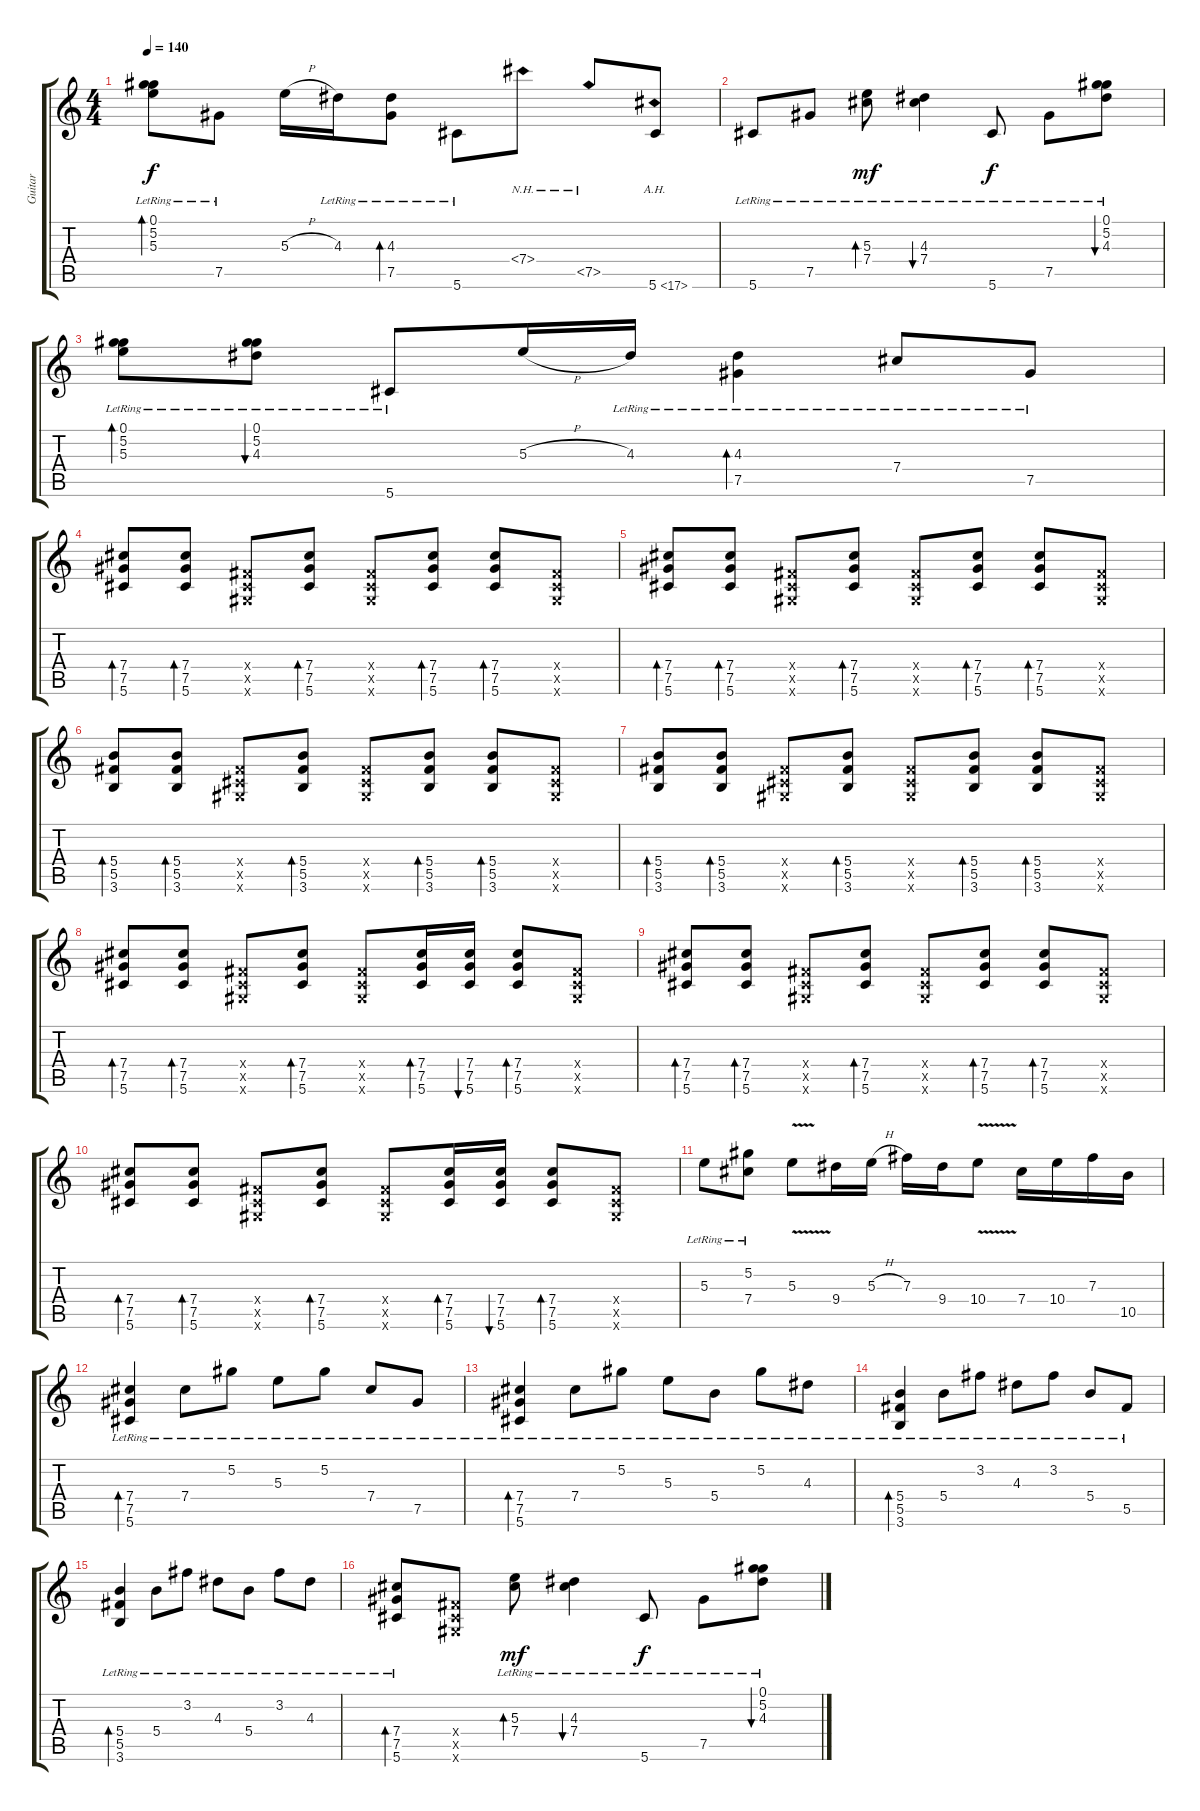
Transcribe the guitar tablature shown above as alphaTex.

\track ("Guitar" "Guitar") {instrument acousticguitarsteel}
\staff {score tabs}
\tuning (Ab4 Eb4 B3 Gb3 Db3 Ab2) {hide}
\ts (4 4)
\tempo 140
\clef g2
\ks c
(0.1{lr} 5.2{lr} 5.3{lr}).8{bd 60 dy f} 7.5{lr}.8 5.3{h}.16 4.3{lr}.16 (4.3{lr} 7.5{lr}).8{bd 60} 5.6{lr}.8 7.4{nh}.8 7.5{nh}.8 5.6{ah 12}.8 |
5.6{lr}.8 7.5{lr}.8 (5.3{lr} 7.4{lr}).8{bd 60 dy mf} (4.3{lr} 7.4{lr}).4{bu 60} 5.6{lr}.8{dy f} 7.5{lr}.8 (0.1{lr} 5.2{lr} 4.3{lr}).8{bu 60} |
(0.1{lr} 5.2{lr} 5.3{lr}).8{bd 60} (0.1{lr} 5.2{lr} 4.3{lr}).8{bu 60} 5.6{lr}.8 5.3{h}.16 4.3{lr}.16 (4.3{lr} 7.5{lr}).4{bd 60} 7.4{lr}.8 7.5{lr}.8 |
(7.4 7.5 5.6).8{bd 120} (7.4 7.5 5.6).8{bd 120} (0.4{x} 0.5{x} 0.6{x}).8 (7.4 7.5 5.6).8{bd 120} (0.4{x} 0.5{x} 0.6{x}).8 (7.4 7.5 5.6).8{bd 120} (7.4 7.5 5.6).8{bd 120} (0.4{x} 0.5{x} 0.6{x}).8 |
(7.4 7.5 5.6).8{bd 120} (7.4 7.5 5.6).8{bd 120} (0.4{x} 0.5{x} 0.6{x}).8 (7.4 7.5 5.6).8{bd 120} (0.4{x} 0.5{x} 0.6{x}).8 (7.4 7.5 5.6).8{bd 120} (7.4 7.5 5.6).8{bd 120} (0.4{x} 0.5{x} 0.6{x}).8 |
(5.4 5.5 3.6).8{bd 120} (5.4 5.5 3.6).8{bd 120} (0.4{x} 0.5{x} 0.6{x}).8 (5.4 5.5 3.6).8{bd 120} (0.4{x} 0.5{x} 0.6{x}).8 (5.4 5.5 3.6).8{bd 120} (5.4 5.5 3.6).8{bd 120} (0.4{x} 0.5{x} 0.6{x}).8 |
(5.4 5.5 3.6).8{bd 120} (5.4 5.5 3.6).8{bd 120} (0.4{x} 0.5{x} 0.6{x}).8 (5.4 5.5 3.6).8{bd 120} (0.4{x} 0.5{x} 0.6{x}).8 (5.4 5.5 3.6).8{bd 120} (5.4 5.5 3.6).8{bd 120} (0.4{x} 0.5{x} 0.6{x}).8 |
(7.4 7.5 5.6).8{bd 120} (7.4 7.5 5.6).8{bd 120} (0.4{x} 0.5{x} 0.6{x}).8 (7.4 7.5 5.6).8{bd 120} (0.4{x} 0.5{x} 0.6{x}).8 (7.4 7.5 5.6).16{bd 120} (7.4 7.5 5.6).16{bu 60} (7.4 7.5 5.6).8{bd 120} (0.4{x} 0.5{x} 0.6{x}).8 |
(7.4 7.5 5.6).8{bd 120} (7.4 7.5 5.6).8{bd 120} (0.4{x} 0.5{x} 0.6{x}).8 (7.4 7.5 5.6).8{bd 120} (0.4{x} 0.5{x} 0.6{x}).8 (7.4 7.5 5.6).8{bd 120} (7.4 7.5 5.6).8{bd 120} (0.4{x} 0.5{x} 0.6{x}).8 |
(7.4 7.5 5.6).8{bd 120} (7.4 7.5 5.6).8{bd 120} (0.4{x} 0.5{x} 0.6{x}).8 (7.4 7.5 5.6).8{bd 120} (0.4{x} 0.5{x} 0.6{x}).8 (7.4 7.5 5.6).16{bd 120} (7.4 7.5 5.6).16{bu 60} (7.4 7.5 5.6).8{bd 120} (0.4{x} 0.5{x} 0.6{x}).8 |
5.3{lr}.8 (5.2{lr} 7.4{lr}).8 5.3{v}.8 9.4.16 5.3{h}.16 7.3.16 9.4.16 10.4{v}.8 7.4.16 10.4.16 7.3.16 10.5.16 |
(7.4 7.5{lr} 5.6{lr}).4{bd 120} 7.4{lr}.8 5.2{lr}.8 5.3{lr}.8 5.2{lr}.8 7.4{lr}.8 7.5{lr}.8 |
(7.4 7.5{lr} 5.6{lr}).4{bd 120} 7.4{lr}.8 5.2{lr}.8 5.3{lr}.8 5.4{lr}.8 5.2{lr}.8 4.3{lr}.8 |
(5.4 5.5{lr} 3.6{lr}).4{bd 120} 5.4{lr}.8 3.2{lr}.8 4.3{lr}.8 3.2{lr}.8 5.4{lr}.8 5.5{lr}.8 |
(5.4 5.5{lr} 3.6{lr}).4{bd 120} 5.4{lr}.8 3.2{lr}.8 4.3{lr}.8 5.4{lr}.8 3.2{lr}.8 4.3{lr}.8 |
(7.4 7.5 5.6{lr}).8{bd 120} (0.4{x} 0.5{x} 0.6{x}).8 (5.3{lr} 7.4{lr}).8{bd 60 dy mf} (4.3{lr} 7.4{lr}).4{bu 60} 5.6{lr}.8{dy f} 7.5{lr}.8 (0.1{lr} 5.2{lr} 4.3{lr}).8{bu 60}
